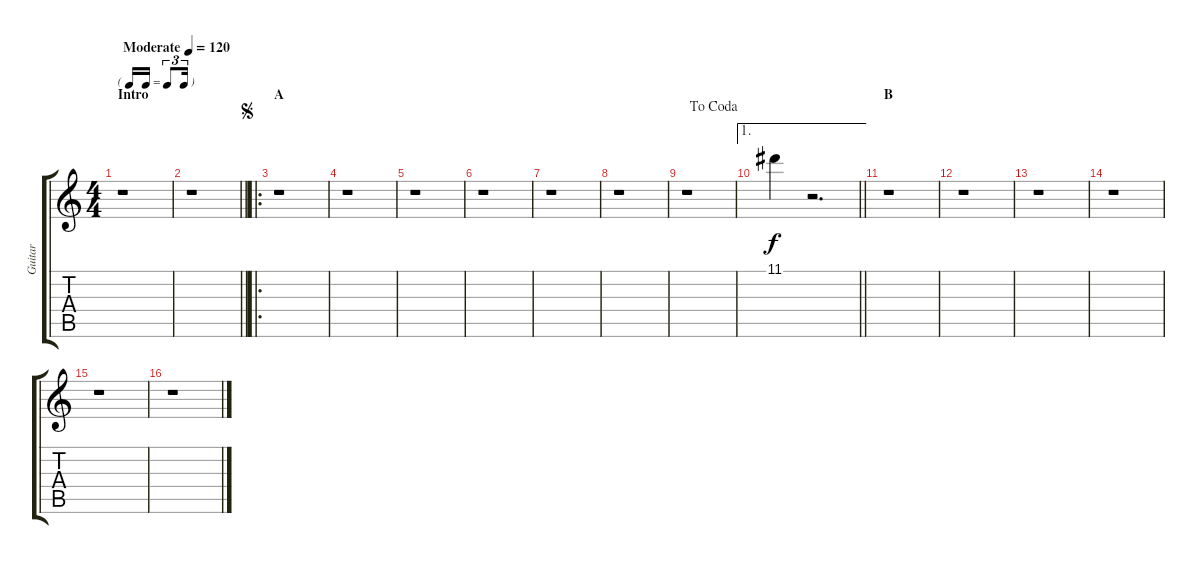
\track ("Guitar" "Guitar") {instrument distortionguitar}
\staff {score tabs}
\tuning (E4 B3 G3 D3 A2 E2) {hide}
\ts (4 4)
\tf triplet16th
\section ("" "Intro")
\tempo (120 "Moderate")
\clef g2
\ks c
r.1{dy f instrument distortionguitar} |
\barLineRight lightlight
r.1 |
\ro
\section ("" "A")
\jump segno
r.1 |
r.1 |
r.1 |
r.1 |
r.1 |
r.1 |
\jump dacoda
r.1 |
\ae 1
\barLineRight lightlight
11.1.4 r.2{d} |
\section ("" "B")
r.1 |
r.1 |
r.1 |
r.1 |
r.1 |
r.1
